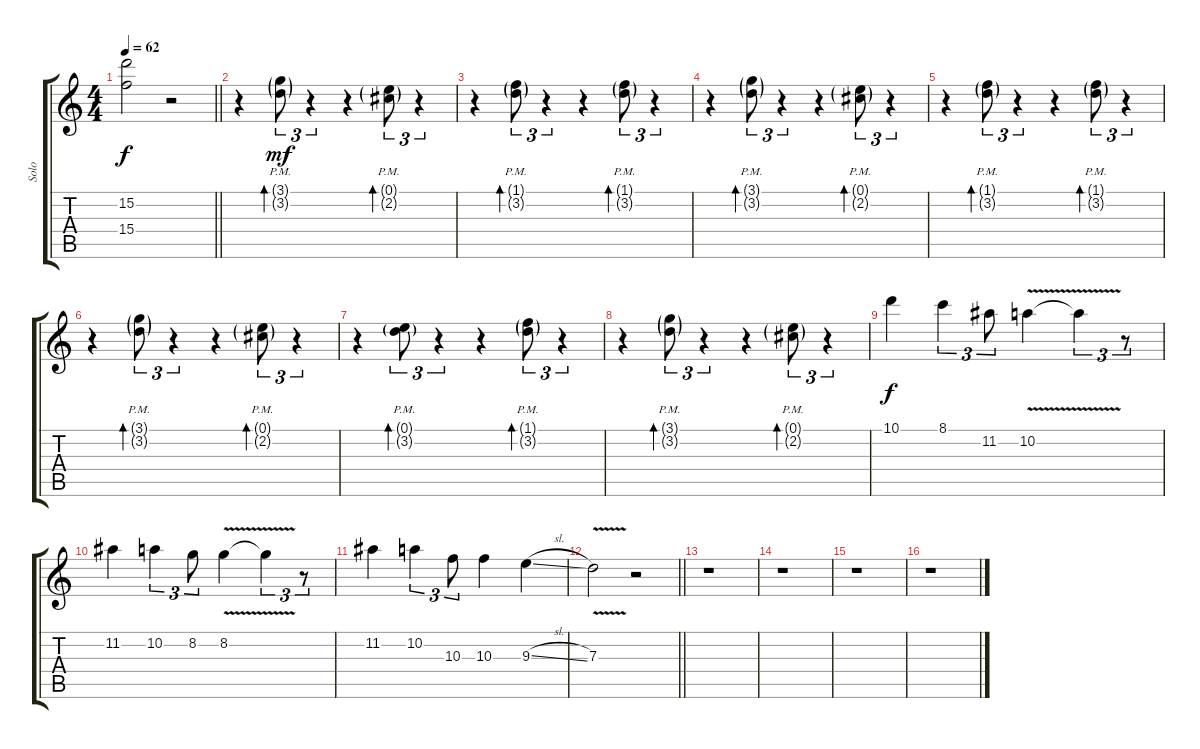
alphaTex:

\track ("Solo" "Solo") {instrument distortionguitar}
\staff {score tabs}
\tuning (E4 B3 G3 D3 A2 E2) {hide}
\ts (4 4)
\tempo 62
\clef g2
\barLineRight lightlight
\ks c
(15.2 15.4).2{dy f} r.2 |
r.4 (3.1{g pm} 3.2{g pm}).8{tu (3 2) bd 30 dy mf} r.4{tu (3 2)} r.4 (0.1{g pm} 2.2{g pm}).8{tu (3 2) bd 30} r.4{tu (3 2)} |
r.4 (1.1{g pm} 3.2{g pm}).8{tu (3 2) bd 30} r.4{tu (3 2)} r.4 (1.1{g pm} 3.2{g pm}).8{tu (3 2) bd 30} r.4{tu (3 2)} |
r.4 (3.1{g pm} 3.2{g pm}).8{tu (3 2) bd 30} r.4{tu (3 2)} r.4 (0.1{g pm} 2.2{g pm}).8{tu (3 2) bd 30} r.4{tu (3 2)} |
r.4 (1.1{g pm} 3.2{g pm}).8{tu (3 2) bd 30} r.4{tu (3 2)} r.4 (1.1{g pm} 3.2{g pm}).8{tu (3 2) bd 30} r.4{tu (3 2)} |
r.4 (3.1{g pm} 3.2{g pm}).8{tu (3 2) bd 30} r.4{tu (3 2)} r.4 (0.1{g pm} 2.2{g pm}).8{tu (3 2) bd 30} r.4{tu (3 2)} |
r.4 (0.1{g pm} 3.2{g pm}).8{tu (3 2) bd 30} r.4{tu (3 2)} r.4 (1.1{g pm} 3.2{g pm}).8{tu (3 2) bd 30} r.4{tu (3 2)} |
r.4 (3.1{g pm} 3.2{g pm}).8{tu (3 2) bd 30} r.4{tu (3 2)} r.4 (0.1{g pm} 2.2{g pm}).8{tu (3 2) bd 30} r.4{tu (3 2)} |
10.1.4{dy f} 8.1.4{tu (3 2)} 11.2.8{tu (3 2)} 10.2{v}.4 10.2{t}.4{tu (3 2)} r.8{tu (3 2)} |
11.2.4 10.2.4{tu (3 2)} 8.2.8{tu (3 2)} 8.2{v}.4 8.2{t}.4{tu (3 2)} r.8{tu (3 2)} |
11.2.4 10.2.4{tu (3 2)} 10.3.8{tu (3 2)} 10.3.4 9.3{sl}.4 |
\barLineRight lightlight
7.3{v}.2 r.2 |
r.1 |
r.1 |
r.1 |
r.1
